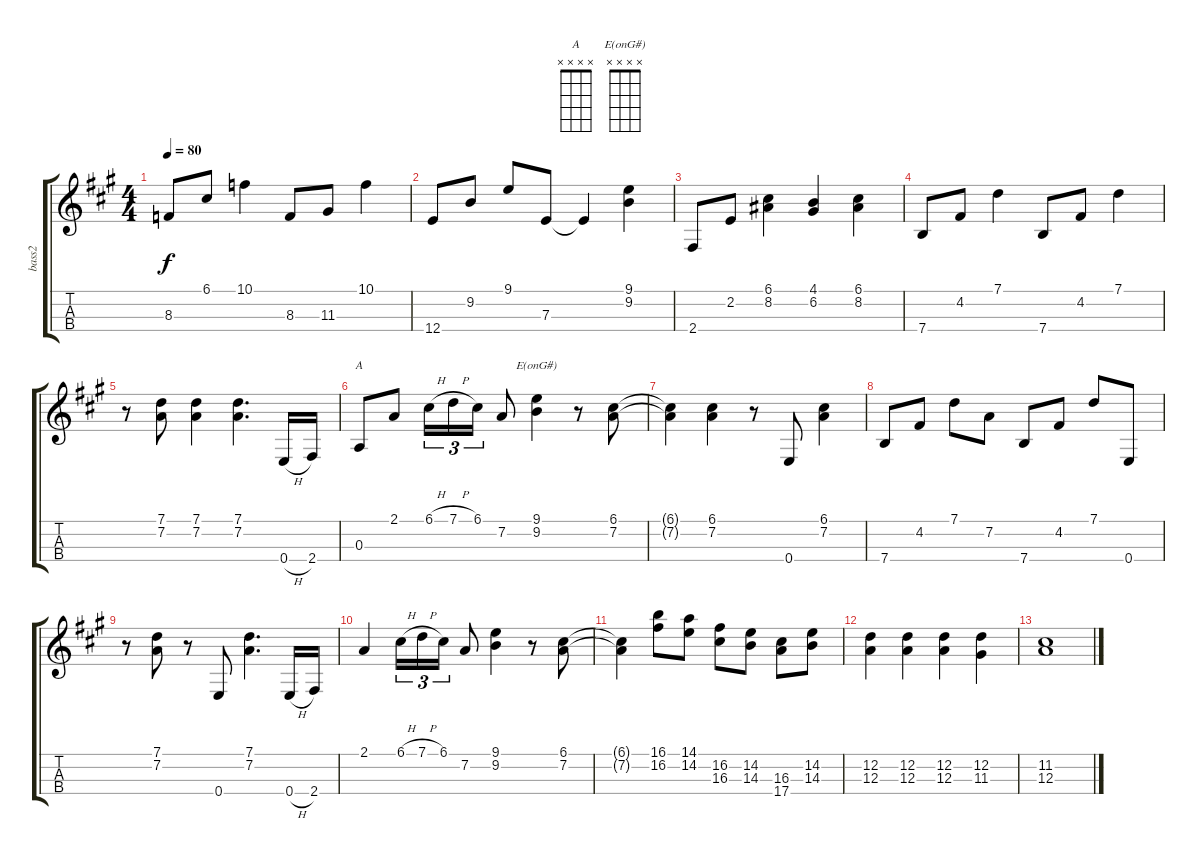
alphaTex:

\track ("bass2" "bass2") {instrument electricbassfinger}
\staff {score tabs}
\tuning (G3 D3 A2 E2) {hide}
\chord ("A" x x x x)
\chord ("E(onG#)" x x x x)
\ts (4 4)
\tempo 80
\clef g2
\ks a
8.3.8{dy f} 6.1.8 10.1.4 8.3.8 11.3.8 10.1.4 |
12.4.8 9.2.8 9.1.8 7.3.8 7.3{t}.4 (9.1 9.2).4 |
2.4.8 2.2.8 (6.1 8.2).4 (4.1 6.2).4 (6.1 8.2).4 |
7.4.8 4.2.8 7.1.4 7.4.8 4.2.8 7.1.4 |
r.8 (7.1 7.2).8 (7.1 7.2).4 (7.1 7.2).4{d} 0.4{h}.16 2.4.16 |
0.3.8{ch "A"} 2.1.8 6.1{h}.16{tu (3 2)} 7.1{h}.16{tu (3 2)} 6.1.16{tu (3 2)} 7.2.8 (9.1 9.2).4{ch "E(onG#)"} r.8 (6.1 7.2).8 |
(6.1{t} 7.2{t}).4 (6.1 7.2).4 r.8 0.4.8 (6.1 7.2).4 |
7.4.8 4.2.8 7.1.8 7.2.8 7.4.8 4.2.8 7.1.8 0.4.8 |
r.8 (7.1 7.2).8 r.8 0.4.8 (7.1 7.2).4{d} 0.4{h}.16 2.4.16 |
2.1.4 6.1{h}.16{tu (3 2)} 7.1{h}.16{tu (3 2)} 6.1.16{tu (3 2)} 7.2.8 (9.1 9.2).4 r.8 (6.1 7.2).8 |
(6.1{t} 7.2{t}).4 (16.1 16.2).8 (14.1 14.2).8 (16.2 16.3).8 (14.2 14.3).8 (16.3 17.4).8 (14.2 14.3).8 |
(12.2 12.3).4 (12.2 12.3).4 (12.2 12.3).4 (12.2 11.3).4 |
(11.2 12.3).1
